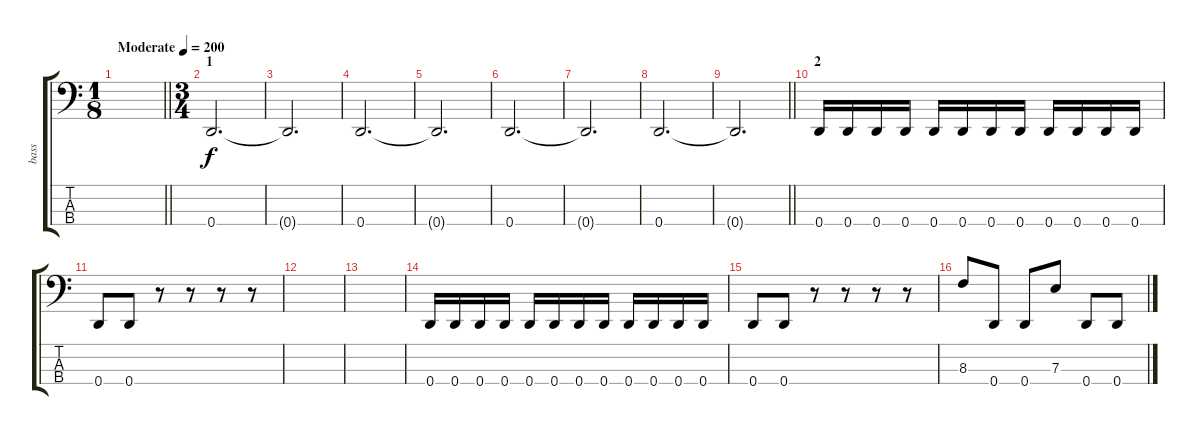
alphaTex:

\track ("bass" "bass") {instrument electricbasspick}
\staff {score tabs}
\tuning (G2 D2 A1 D1) {hide}
\ts (1 8)
\tempo (200 "Moderate")
\clef f4
\barLineRight lightlight
\ks c
|
\ts (3 4)
\section ("" "1")
0.4.2{d} |
0.4{t}.2{d} |
0.4.2{d} |
0.4{t}.2{d} |
0.4.2{d} |
0.4{t}.2{d} |
0.4.2{d} |
\barLineRight lightlight
0.4{t}.2{d} |
\section ("" "2")
0.4.16 0.4.16 0.4.16 0.4.16 0.4.16 0.4.16 0.4.16 0.4.16 0.4.16 0.4.16 0.4.16 0.4.16 |
0.4.8 0.4.8 r.8 r.8 r.8 r.8 |
|
|
0.4.16 0.4.16 0.4.16 0.4.16 0.4.16 0.4.16 0.4.16 0.4.16 0.4.16 0.4.16 0.4.16 0.4.16 |
0.4.8 0.4.8 r.8 r.8 r.8 r.8 |
8.3.8 0.4.8 0.4.8 7.3.8 0.4.8 0.4.8
